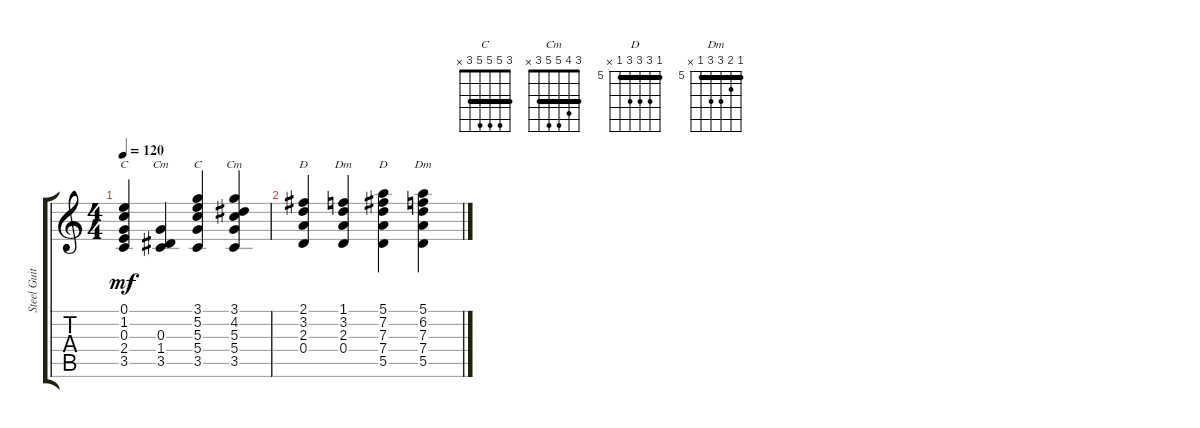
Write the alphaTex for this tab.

\track ("Steel Guitar" "Steel Guit") {instrument acousticguitarsteel}
\staff {score tabs}
\tuning (E4 B3 G3 D3 A2 E2) {hide}
\chord ("C" 0 1 0 2 3 x)
\chord ("Cm" x x 0 1 3 x)
\chord ("C" 3 5 5 5 3 x) {barre 3}
\chord ("Cm" 3 4 5 5 3 x) {barre 3}
\chord ("D" 2 3 2 0 x x) {barre 2}
\chord ("Dm" 1 3 2 0 x x)
\chord ("D" 5 7 7 7 5 x) {firstfret 5 barre 5}
\chord ("Dm" 5 6 7 7 5 x) {firstfret 5 barre 5}
\ts (4 4)
\tempo 120
\clef g2
\ks c
(0.1 1.2 0.3 2.4 3.5).4{ch "C" dy mf instrument acousticguitarsteel} (0.3 1.4 3.5).4{ch "Cm"} (3.1 5.2 5.3 5.4 3.5).4{ch "C"} (3.1 4.2 5.3 5.4 3.5).4{ch "Cm"} |
(2.1 3.2 2.3 0.4).4{ch "D"} (1.1 3.2 2.3 0.4).4{ch "Dm"} (5.1 7.2 7.3 7.4 5.5).4{ch "D"} (5.1 6.2 7.3 7.4 5.5).4{ch "Dm"}
